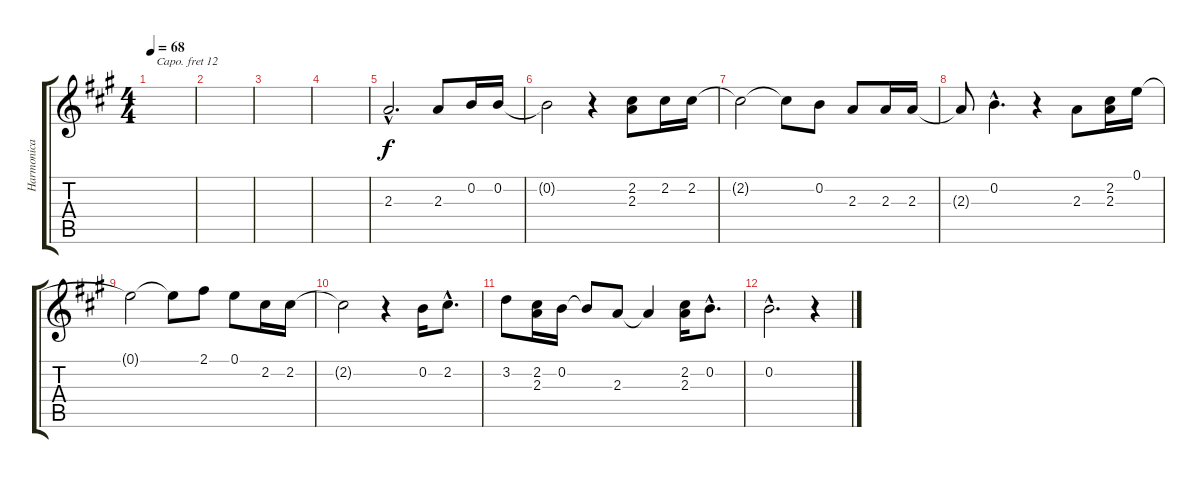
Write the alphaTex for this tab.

\track ("Harmonica" "Harmonica") {instrument harmonica}
\staff {score tabs}
\capo 12
\tuning (E4 B3 G3 D3 A2 E2) {hide}
\ts (4 4)
\tempo 68
\clef g2
\ks a
|
|
|
|
2.3{hac}.2{d} 2.3.8 0.2.16 0.2.16 |
0.2{t}.2 r.4 (2.2 2.3).8 2.2.16 2.2.16 |
2.2{t}.2 2.2{t}.8 0.2.8 2.3.8 2.3.16 2.3.16 |
2.3{t}.8 0.2{hac}.4{d} r.4 2.3.8 (2.2 2.3).16 0.1.16 |
0.1{t}.2 0.1{t}.8 2.1.8 0.1.8 2.2.16 2.2.16 |
2.2{t}.2 r.4 0.2.16 2.2{hac}.8{d} |
3.2.8 (2.2 2.3).16 0.2.16 0.2{t}.8 2.3.8 2.3{t}.4 (2.2 2.3).16 0.2{hac}.8{d} |
0.2{hac}.2{d} r.4
